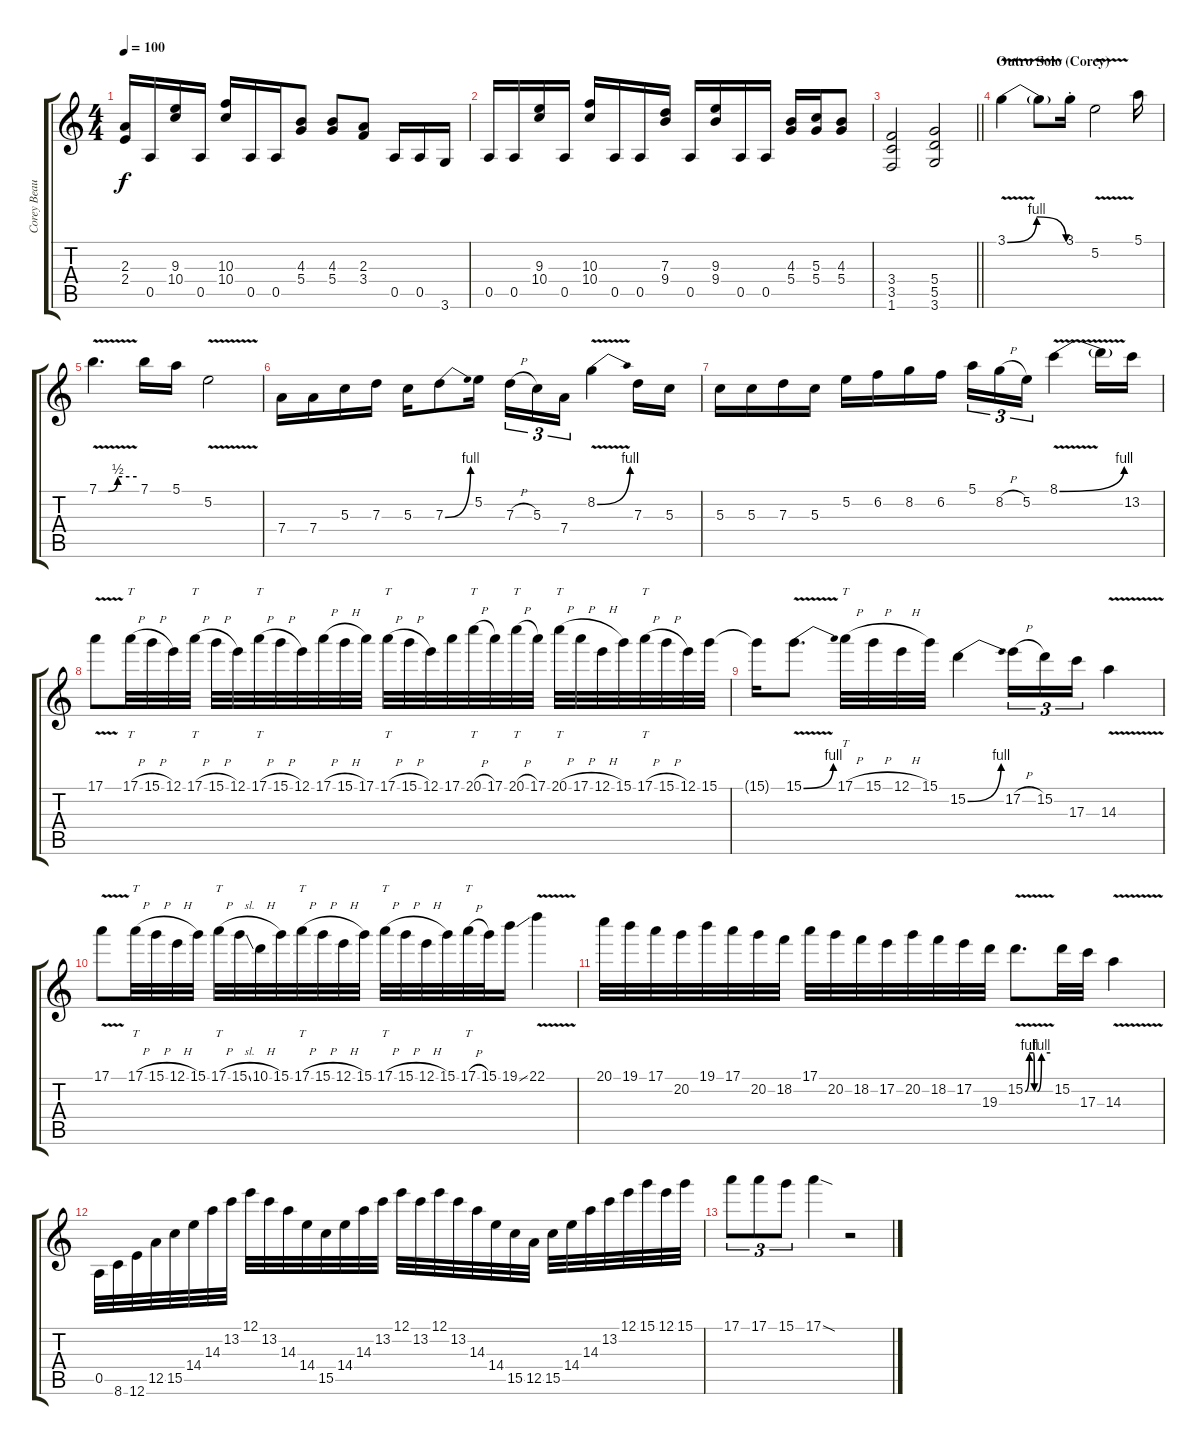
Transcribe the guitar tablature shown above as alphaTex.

\track ("Corey Beaulieu" "Corey Beau") {instrument distortionguitar}
\staff {score tabs}
\tuning (E4 B3 G3 D3 A2 E2) {hide}
\ts (4 4)
\tempo 100
\clef g2
\ks c
(2.3{t} 2.4{t}).16{dy f} 0.5.16 (9.3 10.4).16 0.5.16 (10.3 10.4).16 0.5.16 0.5.16 (4.3 5.4).8 (4.3 5.4).8 (2.3 3.4).8 0.5.16 0.5.16 3.6.16 |
0.5.16 0.5.16 (9.3 10.4).16 0.5.16 (10.3 10.4).16 0.5.16 0.5.16 (7.3 9.4).16 0.5.16 (9.3 9.4).16 0.5.16 0.5.16 (4.3 5.4).16 (5.3 5.4).16 (4.3 5.4).8 |
\barLineRight lightlight
(3.4 3.5 1.6).2 (5.4 5.5 3.6).2 |
\section ("" "Outro Solo (Corey)")
3.1{be (bendrelease 0 0 15 4 46 4 60 0) v}.4 3.1{t}.8 3.1{st}.16 5.2{v}.2 5.1.16 |
7.1{be (custom 0 0 15 0 30 2 60 2) v}.4{d} 7.1.16 5.1.16 5.2{v}.2 |
7.4.16 7.4.16 5.3.16 7.3.16 5.3.16 7.3{be (bend 0 0 60 4)}.8 5.2.16 7.3{h}.16{tu (3 2)} 5.3.16{tu (3 2)} 7.4.16{tu (3 2)} 8.2{be (bend 0 0 60 4) v}.4 7.3.16 5.3.16 |
5.3.16 5.3.16 7.3.16 5.3.16 5.2.16 6.2.16 8.2.16 6.2.16 5.1.16{tu (3 2)} 8.2{h}.16{tu (3 2)} 5.2.16{tu (3 2)} 8.1{be (bend 0 0 60 4) v}.4 8.1{t}.16 13.2.16 |
17.1{v}.8 17.1{h}.32{tt} 15.1{h}.32 12.1.32 17.1{h}.32{tt} 15.1{h}.32 12.1.32 17.1{h}.32{tt} 15.1{h}.32 12.1.32 17.1{h}.32 15.1{h}.32 17.1.32 17.1{h}.32{tt} 15.1{h}.32 12.1.32 17.1.32 20.1{h}.32{tt} 17.1.32 20.1{h}.32{tt} 17.1.32 20.1{h}.32{tt} 17.1{h}.32 12.1{h}.32 15.1.32 17.1{h}.32{tt} 15.1{h}.32 12.1.32 15.1.32 |
15.1{t}.16 15.1{be (bend 0 0 60 4) v}.8{d} 17.1{h}.32{tt} 15.1{h}.32 12.1{h}.32 15.1.32 15.2{be (bend 0 0 60 4)}.4 17.2{h}.16{tu (3 2)} 15.2.16{tu (3 2)} 17.3.16{tu (3 2)} 14.3{v}.4 |
17.1{v}.8 17.1{h}.32{tt} 15.1{h}.32 12.1{h}.32 15.1.32 17.1{h}.32{tt} 15.1{sl}.32 10.1{h}.32 15.1.32 17.1{h}.32{tt} 15.1{h}.32 12.1{h}.32 15.1.32 17.1{h}.32{tt} 15.1{h}.32 12.1{h}.32 15.1.32 17.1{h}.32{tt} 15.1.32 19.1{ss}.16 22.1{v}.4 |
20.1.32 19.1.32 17.1.32 20.2.32 19.1.32 17.1.32 20.2.32 18.2.32 17.1.32 20.2.32 18.2.32 17.2.32 20.2.32 18.2.32 17.2.32 19.3.32 15.2{be (custom 0 0 10 4 20 4 22 0 29 0 39 4 60 4) v}.8{d} 15.2.32 17.3.32 14.3{v}.4 |
0.5.32 8.6.32 12.6.32 12.5.32 15.5.32 14.4.32 14.3.32 13.2.32 12.1.32 13.2.32 14.3.32 14.4.32 15.5.32 14.4.32 14.3.32 13.2.32 12.1.32 13.2.32 12.1.32 13.2.32 14.3.32 14.4.32 15.5.32 12.5.32 15.5.32 14.4.32 14.3.32 13.2.32 12.1.32 15.1.32 12.1.32 15.1.32 |
17.1.8{tu (3 2)} 17.1.8{tu (3 2)} 15.1.8{tu (3 2)} 17.1{sod}.4 r.2
